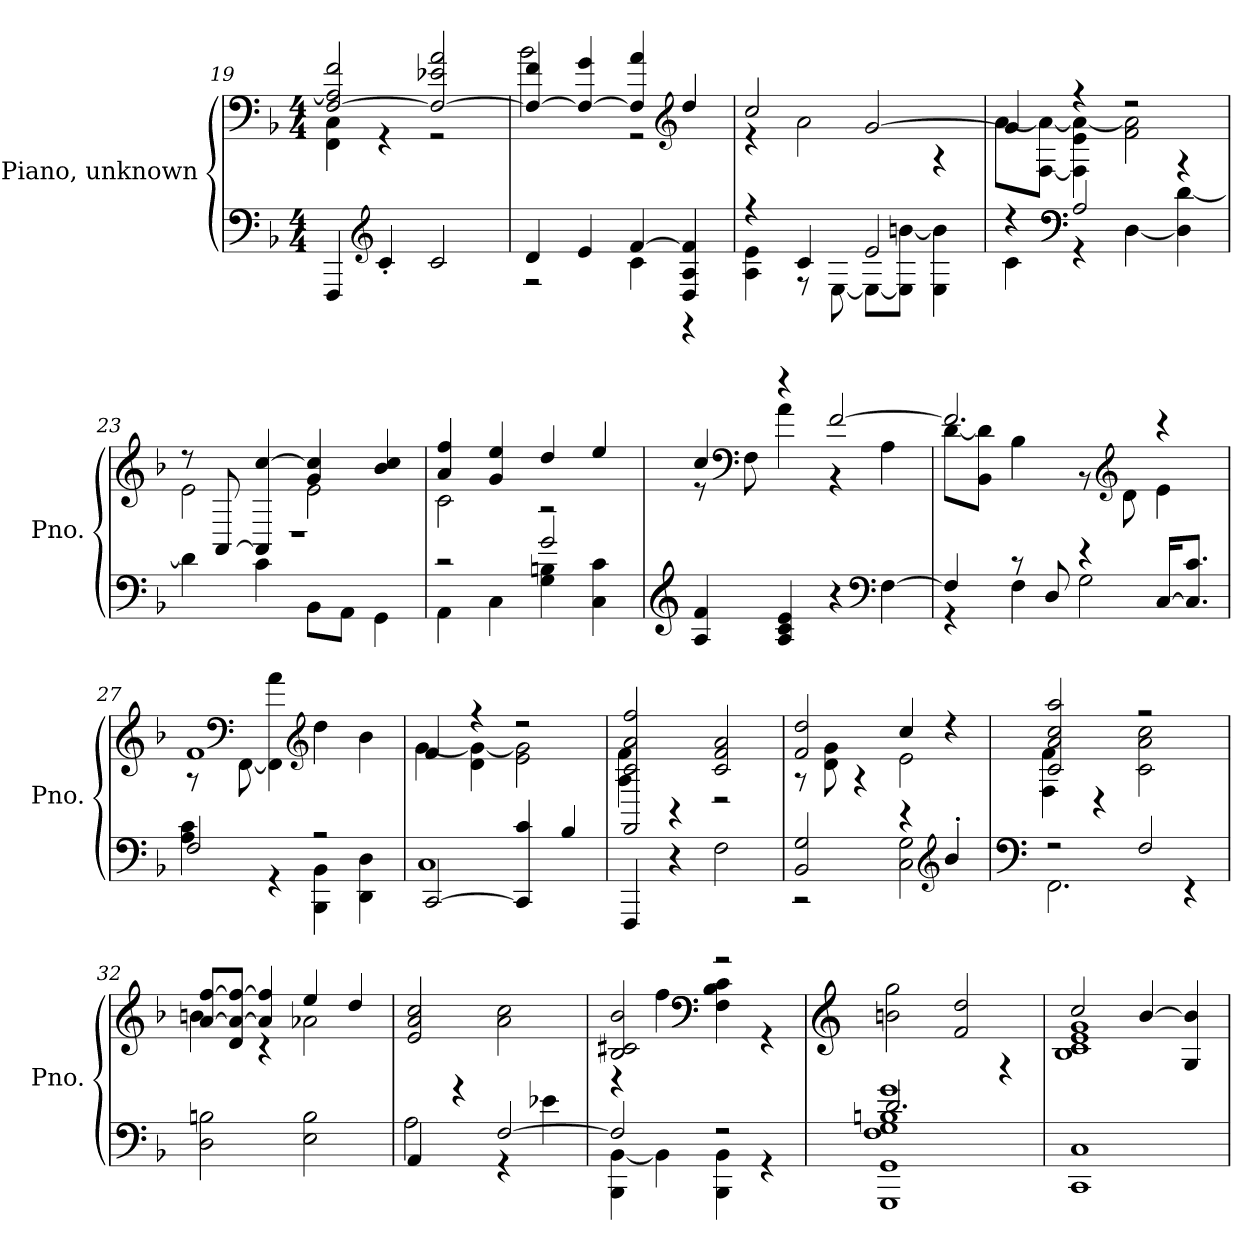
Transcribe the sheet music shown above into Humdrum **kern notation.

**kern	**kern
*part1	*part1
*staff2	*staff1
*I"Piano, unknown	*
*I'Pno.	*
*clefF4	*clefF4
*k[b-]	*k[b-]
*M4/4	*M4/4
=19	=19
*	*^
4FFF/	[2F/ 2A/] 2f/	4FF\ 4C\
*clefG2	*	*
4c'/	.	4r
2c/	2F/_ 2e-X/ 2a/	2r
=20	=20	=20
*^	*	*
4d/	2r	4F/_ 4f/	2b-\
4e/	.	4F/_ 4g/	.
[4f/	4c\	4F/] 4a/	2r
*	*	*clefG2	*
4D/ 4A/ 4f/]	4r	4dd/	.
!!LO:LB:g=z	!!
=21	=21	=21	=21
4r	4A\ 4e\	2cc/	4r
4c/	8r	.	2a\
.	[8E\	.	.
2e/	8E\L_	[2g/	.
.	8E\] [8bn\J	.	.
.	4E\ 4b\]	.	4r
=22	=22	=22	=22
4r	4c\	4g/]	[8a\L
.	.	.	[8F\ 8a\_J
*clefF4	*	*	*
2A/	4r	4r	4F\] 4e\ 4a\_
.	[4D\	2r	2f\ 2a\]
4r	4D\] [4d\	.	.
=23	=23	=23	=23
1r	4d\]	8r	2e\
.	.	[8AA/	.
.	4c\	4AA/] [4cc/	.
.	8BB-\L	4g/ 4cc/]	2e\
.	8AA\J	.	.
.	4GG\	4b-/ 4cc/	.
=24	=24	=24	=24
2r	4AA\	4a/ 4ff/	2c\
.	4C\	4g/ 4ee/	.
2g/	4G\ 4Bn\	4dd/	2r
.	4C\ 4c\	4ee/	.
*v	*v	*	*
=25	=25	=25
*clefG2	*	*
4A/ 4f/	4cc/	8r
*	*clefF4	*
.	.	8F\
4A/ 4c/ 4e/	4r	4a\
4r	[2f/	4r
*clefF4	*	*
[4F\	.	4A\
!!LO:LB:g=z	!!
=26	=26	=26
*^	*	*
4F/]	4r	2.f/]	[8d\L
.	.	.	8BB-\ 8d\]J
8r	4F\	.	4B-\
8D/	.	.	.
4r	2G\	.	8r
*	*	*clefG2	*
.	.	.	8d\
[16C/KL	.	4r	4e\
8.C/] 8.c/J	.	.	.
=27	=27	=27	=27
2F/	4A\ 4c\	1f	8r
*	*	*clefF4	*
.	.	.	[8FF\
.	4r	.	4FF\] 4a\
*	*	*clefG2	*
2r	4BBB-\ 4BB-\	.	4dd\
.	4DD\ 4D\	.	4b-\
=28	=28	=28	=28
[2CC/	1C	4f/	[4g\
.	.	4r	4d\ 4g\_
4CC/] 4c/	.	2r	2e\ 2g\]
4B-/	.	.	.
*v	*v	*	*
=29	=29	=29
4FFF/	2FF/ 2c/ 2a/ 2ff/	4A\ 4f\
4r	.	4r
2F\	2c/ 2f/ 2a/	2r
=30	=30	=30
*^	*	*
2BB-/ 2G/	2r	2f/ 2dd/	8r
.	.	.	8d\ 8g\
.	.	.	4r
4r	2C\ 2G\	4cc/	2e\
*clefG2	*	*	*
4b-'/	.	4r	.
!!LO:PB:g=z	!!
=31	=31	=31	=31
*clefF4	*	*	*
2r	2.FF\	2c/ 2a/ 2cc/ 2aa/	4F\ 4f\
.	.	.	4r
2F/	.	2r	2c\ 2a\ 2cc\
.	4r	.	.
*v	*v	*	*
=32	=32	=32
2D\ 2Bn\	[8a/ [8ff/L	4bn\
.	8d/ 8a/_ 8ff/_J	.
.	4a/] 4ff/]	4r
2E\ 2B\	4ee/	2a-X\
.	4dd/	.
*	*v	*v
=33	=33
*^	*
4AA/	2A\	2e/ 2a/ 2cc/
4r	.	.
[2F/	4r	2a\ 2cc\
.	4e-X\	.
=34	=34	=34
*	*	*^
2F/]	4BBB-\ [4BB-\	2B-/ 2c#X/ 2b-/	4r
.	4BB-\]	.	4ff\
*	*	*clefF4	*
2r	4BBB-\ 4BB-\	2r	4F\ 4B-\ 4c#\
.	4r	.	4r
*	*	*v	*v
=35	=35	=35
*	*	*clefG2
2.d/	1GGG 1GG 1F 1G 1Bn 1g	2bn\ 2gg\
.	.	2f/ 2dd/
4r	.	.
*v	*v	*
=36	=36
*	*^
1CC 1C	2cc/	1B- 1c 1e 1g
.	[4b-/	.
.	4G/ 4b-/]	.
*	*v	*v
=	=
*-	*-
